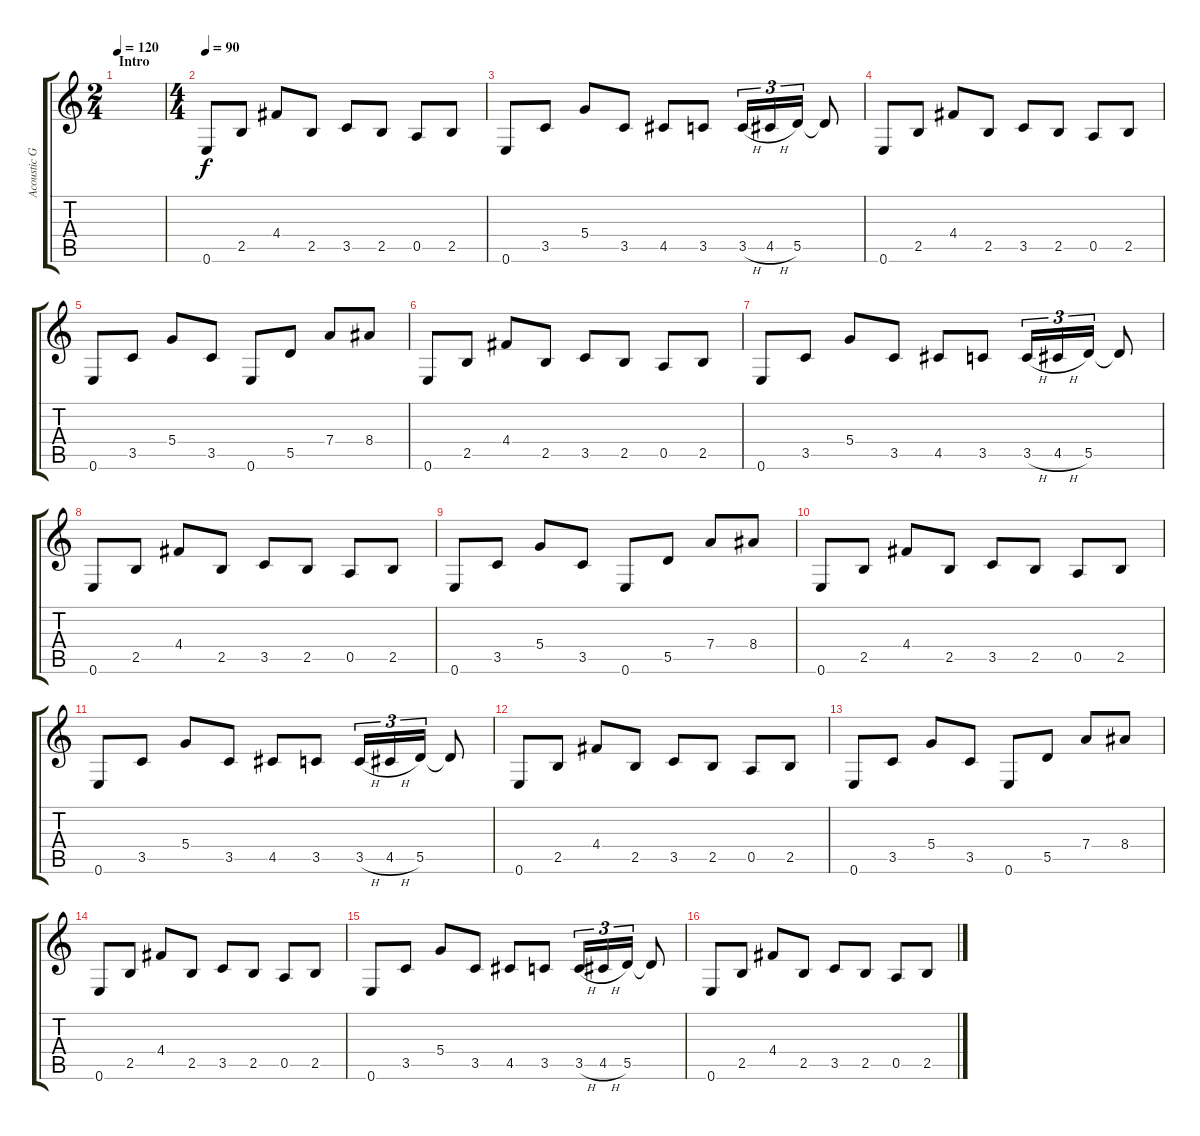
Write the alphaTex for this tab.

\track ("Acoustic Guitar" "Acoustic G") {instrument acousticguitarsteel}
\staff {score tabs}
\tuning (E4 B3 G3 D3 A2 E2) {hide}
\ts (2 4)
\section ("" "Intro")
\tempo 120
\tempo 90
\tempo 120
\clef g2
\ks c
|
\ts (4 4)
\tempo 90
0.6.8 2.5.8 4.4.8 2.5.8 3.5.8 2.5.8 0.5.8 2.5.8 |
0.6.8 3.5.8 5.4.8 3.5.8 4.5.8 3.5.8 3.5{h}.16{tu (3 2)} 4.5{h}.16{tu (3 2)} 5.5.16{tu (3 2)} 5.5{t}.8 |
0.6.8 2.5.8 4.4.8 2.5.8 3.5.8 2.5.8 0.5.8 2.5.8 |
0.6.8 3.5.8 5.4.8 3.5.8 0.6.8 5.5.8 7.4.8 8.4.8 |
0.6.8 2.5.8 4.4.8 2.5.8 3.5.8 2.5.8 0.5.8 2.5.8 |
0.6.8 3.5.8 5.4.8 3.5.8 4.5.8 3.5.8 3.5{h}.16{tu (3 2)} 4.5{h}.16{tu (3 2)} 5.5.16{tu (3 2)} 5.5{t}.8 |
0.6.8 2.5.8 4.4.8 2.5.8 3.5.8 2.5.8 0.5.8 2.5.8 |
0.6.8 3.5.8 5.4.8 3.5.8 0.6.8 5.5.8 7.4.8 8.4.8 |
0.6.8 2.5.8 4.4.8 2.5.8 3.5.8 2.5.8 0.5.8 2.5.8 |
0.6.8 3.5.8 5.4.8 3.5.8 4.5.8 3.5.8 3.5{h}.16{tu (3 2)} 4.5{h}.16{tu (3 2)} 5.5.16{tu (3 2)} 5.5{t}.8 |
0.6.8 2.5.8 4.4.8 2.5.8 3.5.8 2.5.8 0.5.8 2.5.8 |
0.6.8 3.5.8 5.4.8 3.5.8 0.6.8 5.5.8 7.4.8 8.4.8 |
0.6.8 2.5.8 4.4.8 2.5.8 3.5.8 2.5.8 0.5.8 2.5.8 |
0.6.8 3.5.8 5.4.8 3.5.8 4.5.8 3.5.8 3.5{h}.16{tu (3 2)} 4.5{h}.16{tu (3 2)} 5.5.16{tu (3 2)} 5.5{t}.8 |
0.6.8 2.5.8 4.4.8 2.5.8 3.5.8 2.5.8 0.5.8 2.5.8
